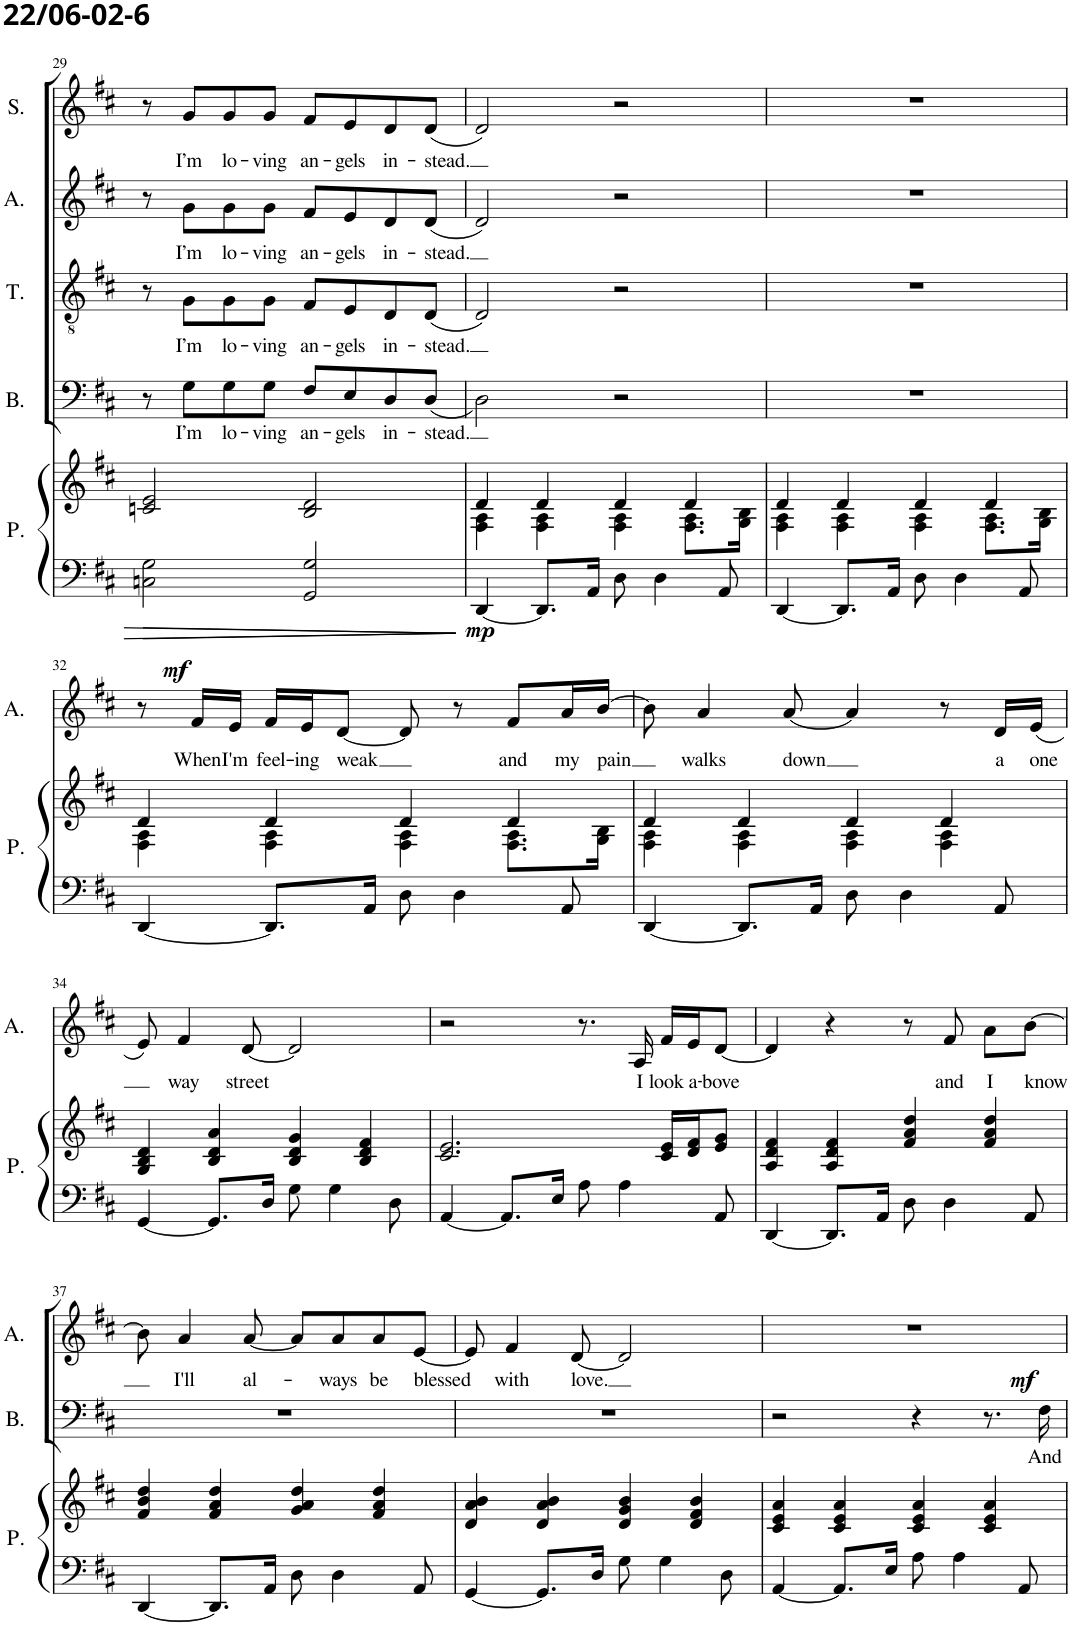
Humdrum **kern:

**kern	**kern	**dynam	**kern	**text	**dynam	**kern	**text	**kern	**text	**dynam	**kern	**text
*part5	*part5	*part5	*part4	*part4	*part4	*part3	*part3	*part2	*part2	*part2	*part1	*part1
*staff6	*staff5	*staff5/6	*staff4	*staff4	*staff4	*staff3	*staff3	*staff2	*staff2	*staff2	*staff1	*staff1
*I"Piano	*	*	*I"Bass	*	*	*I"Tenor	*	*I"Alto	*	*	*I"Soprano	*
*I'P.	*	*	*I'B.	*	*	*I'T.	*	*I'A.	*	*	*I'S.	*
!!LO:PB:g=z
*clefF4	*clefG2	*	*clefF4	*	*	*clefGv2	*	*clefG2	*	*	*clefG2	*
*k[f#c#]	*k[f#c#]	*	*k[f#c#]	*	*	*k[f#c#]	*	*k[f#c#]	*	*	*k[f#c#]	*
*M4/4	*M4/4	*	*M4/4	*	*	*M4/4	*	*M4/4	*	*	*M4/4	*
*met(c)	*met(c)	*	*met(c)	*	*	*met(c)	*	*met(c)	*	*	*met(c)	*
=29	=29	=29	=29	=29	=29	=29	=29	=29	=29	=29	=29	=29
2Cn\ 2G\	2cn/ 2e/	.	8r	.	.	8r	.	8r	.	.	8r	.
!	!	!	!	!LO:LY:b	!	!	!LO:LY:b	!	!LO:LY:b	!	!	!LO:LY:b
.	.	.	8G\L	I’m	.	8G\L	I’m	8g\L	I’m	.	8g/L	I’m
!	!	!	!	!LO:LY:b	!	!	!LO:LY:b	!	!LO:LY:b	!	!	!LO:LY:b
.	.	.	8G\	lo-	.	8G\	lo-	8g\	lo-	.	8g/	lo-
!	!	!	!	!LO:LY:b	!	!	!LO:LY:b	!	!LO:LY:b	!	!	!LO:LY:b
.	.	.	8G\J	-ving	.	8G\J	-ving	8g\J	-ving	.	8g/J	-ving
!	!	!	!	!LO:LY:b	!	!	!LO:LY:b	!	!LO:LY:b	!	!	!LO:LY:b
2GG/ 2G/	2B/ 2d/	.	8F#/L	an-	.	8F#/L	an-	8f#/L	an-	.	8f#/L	an-
!	!	!	!	!LO:LY:b	!	!	!LO:LY:b	!	!LO:LY:b	!	!	!LO:LY:b
.	.	.	8E/	-gels	.	8E/	-gels	8e/	-gels	.	8e/	-gels
!	!	!	!	!LO:LY:b	!	!	!LO:LY:b	!	!LO:LY:b	!	!	!LO:LY:b
.	.	.	8D/	in-	.	8D/	in-	8d/	in-	.	8d/	in-
!	!	!	!	!LO:LY:b	!	!	!LO:LY:b	!	!LO:LY:b	!	!	!LO:LY:b
.	.	.	(<8D/J	-stead.	.	(<8D/J	-stead.	(<8d/J	-stead.	.	(<8d/J	-stead.
=30	=30	=30	=30	=30	=30	=30	=30	=30	=30	=30	=30	=30
*	*^	*	*	*	*	*	*	*	*	*	*	*
!	!	!	!LO:DY:b=2	!	!	!	!	!	!	!	!	!	!
[4DD/	4d/	4F#\ 4A\	mp	2D\)	.	.	2D/)	.	2d/)	.	.	2d/)	.
8.DD/L]	4d/	4F#\ 4A\	.	.	.	.	.	.	.	.	.	.	.
16AA/Jk	.	.	.	.	.	.	.	.	.	.	.	.	.
8D\	4d/	4F#\ 4A\	.	2r	.	.	2r	.	2r	.	.	2r	.
4D\	.	.	.	.	.	.	.	.	.	.	.	.	.
.	4d/	8.F#\ 8.A\L	.	.	.	.	.	.	.	.	.	.	.
8AA/	.	.	.	.	.	.	.	.	.	.	.	.	.
.	.	16G\ 16B\Jk	.	.	.	.	.	.	.	.	.	.	.
=31	=31	=31	=31	=31	=31	=31	=31	=31	=31	=31	=31	=31	=31
[4DD/	4d/	4F#\ 4A\	.	1r	.	.	1r	.	1r	.	.	1r	.
8.DD/L]	4d/	4F#\ 4A\	.	.	.	.	.	.	.	.	.	.	.
16AA/Jk	.	.	.	.	.	.	.	.	.	.	.	.	.
8D\	4d/	4F#\ 4A\	.	.	.	.	.	.	.	.	.	.	.
4D\	.	.	.	.	.	.	.	.	.	.	.	.	.
.	4d/	8.F#\ 8.A\L	.	.	.	.	.	.	.	.	.	.	.
8AA/	.	.	.	.	.	.	.	.	.	.	.	.	.
.	.	16G\ 16B\Jk	.	.	.	.	.	.	.	.	.	.	.
!!LO:LB:g=z
=32	=32	=32	=32	=32	=32	=32	=32	=32	=32	=32	=32	=32	=32
[4DD/	4d/	4F#\ 4A\	.	1r	.	.	1r	.	8r	.	.	1r	.
!	!	!	!	!	!	!	!	!	!	!LO:LY:b	!LO:DY:a	!	!
.	.	.	.	.	.	.	.	.	16f#/LL	When	mf	.	.
!	!	!	!	!	!	!	!	!	!	!LO:LY:b	!	!	!
.	.	.	.	.	.	.	.	.	16e/JJ	I'm	.	.	.
!	!	!	!	!	!	!	!	!	!	!LO:LY:b	!	!	!
8.DD/L]	4d/	4F#\ 4A\	.	.	.	.	.	.	16f#/LL	feel-	.	.	.
!	!	!	!	!	!	!	!	!	!	!LO:LY:b	!	!	!
.	.	.	.	.	.	.	.	.	16e/J	-ing	.	.	.
!	!	!	!	!	!	!	!	!	!	!LO:LY:b	!	!	!
.	.	.	.	.	.	.	.	.	[8d/J	weak	.	.	.
16AA/Jk	.	.	.	.	.	.	.	.	.	.	.	.	.
8D\	4d/	4F#\ 4A\	.	.	.	.	.	.	8d/]	.	.	.	.
4D\	.	.	.	.	.	.	.	.	8r	.	.	.	.
!	!	!	!	!	!	!	!	!	!	!LO:LY:b	!	!	!
.	4d/	8.F#\ 8.A\L	.	.	.	.	.	.	8f#/L	and	.	.	.
!	!	!	!	!	!	!	!	!	!	!LO:LY:b	!	!	!
8AA/	.	.	.	.	.	.	.	.	16a/L	my	.	.	.
!	!	!	!	!	!	!	!	!	!	!LO:LY:b	!	!	!
.	.	16G\ 16B\Jk	.	.	.	.	.	.	[16b/JJ	pain	.	.	.
=33	=33	=33	=33	=33	=33	=33	=33	=33	=33	=33	=33	=33	=33
[4DD/	4d/	4F#\ 4A\	.	1r	.	.	1r	.	8b\]	.	.	1r	.
!	!	!	!	!	!	!	!	!	!	!LO:LY:b	!	!	!
.	.	.	.	.	.	.	.	.	4a/	walks	.	.	.
8.DD/L]	4d/	4F#\ 4A\	.	.	.	.	.	.	.	.	.	.	.
!	!	!	!	!	!	!	!	!	!	!LO:LY:b	!	!	!
.	.	.	.	.	.	.	.	.	[8a/	down	.	.	.
16AA/Jk	.	.	.	.	.	.	.	.	.	.	.	.	.
8D\	4d/	4F#\ 4A\	.	.	.	.	.	.	4a/]	.	.	.	.
4D\	.	.	.	.	.	.	.	.	.	.	.	.	.
.	4d/	4F#\ 4A\	.	.	.	.	.	.	8r	.	.	.	.
!	!	!	!	!	!	!	!	!	!	!LO:LY:b	!	!	!
8AA/	.	.	.	.	.	.	.	.	16d/LL	a	.	.	.
!	!	!	!	!	!	!	!	!	!	!LO:LY:b	!	!	!
.	.	.	.	.	.	.	.	.	(16e/JJ	one	.	.	.
*	*v	*v	*	*	*	*	*	*	*	*	*	*	*
!!LO:LB:g=z
=34	=34	=34	=34	=34	=34	=34	=34	=34	=34	=34	=34	=34
[4GG/	4G/ 4B/ 4d/	.	1r	.	.	1r	.	8e/)	.	.	1r	.
!	!	!	!	!	!	!	!	!	!LO:LY:b	!	!	!
.	.	.	.	.	.	.	.	4f#/	way	.	.	.
8.GG/L]	4B/ 4d/ 4a/	.	.	.	.	.	.	.	.	.	.	.
!	!	!	!	!	!	!	!	!	!LO:LY:b	!	!	!
.	.	.	.	.	.	.	.	[8d/	street	.	.	.
16D/Jk	.	.	.	.	.	.	.	.	.	.	.	.
8G\	4B/ 4d/ 4g/	.	.	.	.	.	.	2d/]	.	.	.	.
4G\	.	.	.	.	.	.	.	.	.	.	.	.
.	4B/ 4d/ 4f#/	.	.	.	.	.	.	.	.	.	.	.
8D\	.	.	.	.	.	.	.	.	.	.	.	.
=35	=35	=35	=35	=35	=35	=35	=35	=35	=35	=35	=35	=35
[4AA/	2.c#/ 2.e/	.	1r	.	.	1r	.	2r	.	.	1r	.
8.AA/L]	.	.	.	.	.	.	.	.	.	.	.	.
16E/Jk	.	.	.	.	.	.	.	.	.	.	.	.
8A\	.	.	.	.	.	.	.	8.r	.	.	.	.
4A\	.	.	.	.	.	.	.	.	.	.	.	.
!	!	!	!	!	!	!	!	!	!LO:LY:b	!	!	!
.	.	.	.	.	.	.	.	16A/	I	.	.	.
!	!	!	!	!	!	!	!	!	!LO:LY:b	!	!	!
.	16c#/ 16e/LL	.	.	.	.	.	.	16f#/LL	look	.	.	.
!	!	!	!	!	!	!	!	!	!LO:LY:b	!	!	!
.	16d/ 16f#/J	.	.	.	.	.	.	16e/J	a-	.	.	.
!	!	!	!	!	!	!	!	!	!LO:LY:b	!	!	!
8AA/	8e/ 8g/J	.	.	.	.	.	.	[8d/J	-bove	.	.	.
=36	=36	=36	=36	=36	=36	=36	=36	=36	=36	=36	=36	=36
[4DD/	4A/ 4d/ 4f#/	.	1r	.	.	1r	.	4d/]	.	.	1r	.
8.DD/L]	4A/ 4d/ 4f#/	.	.	.	.	.	.	4r	.	.	.	.
16AA/Jk	.	.	.	.	.	.	.	.	.	.	.	.
8D\	4f#/ 4a/ 4dd/	.	.	.	.	.	.	8r	.	.	.	.
!	!	!	!	!	!	!	!	!	!LO:LY:b	!	!	!
4D\	.	.	.	.	.	.	.	8f#/	and	.	.	.
!	!	!	!	!	!	!	!	!	!LO:LY:b	!	!	!
.	4f#/ 4a/ 4dd/	.	.	.	.	.	.	8a\L	I	.	.	.
!	!	!	!	!	!	!	!	!	!LO:LY:b	!	!	!
8AA/	.	.	.	.	.	.	.	[8b\J	know	.	.	.
!!LO:LB:g=z
=37	=37	=37	=37	=37	=37	=37	=37	=37	=37	=37	=37	=37
[4DD/	4f#/ 4b/ 4dd/	.	1r	.	.	1r	.	8b\]	.	.	1r	.
!	!	!	!	!	!	!	!	!	!LO:LY:b	!	!	!
.	.	.	.	.	.	.	.	4a/	I'll	.	.	.
8.DD/L]	4f#/ 4a/ 4dd/	.	.	.	.	.	.	.	.	.	.	.
!	!	!	!	!	!	!	!	!	!LO:LY:b	!	!	!
.	.	.	.	.	.	.	.	[8a/	al-	.	.	.
16AA/Jk	.	.	.	.	.	.	.	.	.	.	.	.
8D\	4g/ 4a/ 4dd/	.	.	.	.	.	.	8a/L]	.	.	.	.
!	!	!	!	!	!	!	!	!	!LO:LY:b	!	!	!
4D\	.	.	.	.	.	.	.	8a/	-ways	.	.	.
!	!	!	!	!	!	!	!	!	!LO:LY:b	!	!	!
.	4f#/ 4a/ 4dd/	.	.	.	.	.	.	8a/	be	.	.	.
!	!	!	!	!	!	!	!	!	!LO:LY:b	!	!	!
8AA/	.	.	.	.	.	.	.	[8e/J	-blessed	.	.	.
=38	=38	=38	=38	=38	=38	=38	=38	=38	=38	=38	=38	=38
[4GG/	4d/ 4a/ 4b/	.	1r	.	.	1r	.	8e/]	.	.	1r	.
!	!	!	!	!	!	!	!	!	!LO:LY:b	!	!	!
.	.	.	.	.	.	.	.	4f#/	with	.	.	.
8.GG/L]	4d/ 4a/ 4b/	.	.	.	.	.	.	.	.	.	.	.
!	!	!	!	!	!	!	!	!	!LO:LY:b	!	!	!
.	.	.	.	.	.	.	.	[8d/	love.	.	.	.
16D/Jk	.	.	.	.	.	.	.	.	.	.	.	.
8G\	4d/ 4g/ 4b/	.	.	.	.	.	.	2d/]	.	.	.	.
4G\	.	.	.	.	.	.	.	.	.	.	.	.
.	4d/ 4f#/ 4b/	.	.	.	.	.	.	.	.	.	.	.
8D\	.	.	.	.	.	.	.	.	.	.	.	.
=39	=39	=39	=39	=39	=39	=39	=39	=39	=39	=39	=39	=39
[4AA/	4c#/ 4e/ 4a/	.	2r	.	.	1r	.	1r	.	.	1r	.
8.AA/L]	4c#/ 4e/ 4a/	.	.	.	.	.	.	.	.	.	.	.
16E/Jk	.	.	.	.	.	.	.	.	.	.	.	.
8A\	4c#/ 4e/ 4a/	.	4r	.	.	.	.	.	.	.	.	.
4A\	.	.	.	.	.	.	.	.	.	.	.	.
.	4c#/ 4e/ 4a/	.	8.r	.	.	.	.	.	.	.	.	.
8AA/	.	.	.	.	.	.	.	.	.	.	.	.
!	!	!	!	!LO:LY:b	!LO:DY:a	!	!	!	!	!	!	!
.	.	.	16F#\	And	mf	.	.	.	.	.	.	.
=	=	=	=	=	=	=	=	=	=	=	=	=
*-	*-	*-	*-	*-	*-	*-	*-	*-	*-	*-	*-	*-
